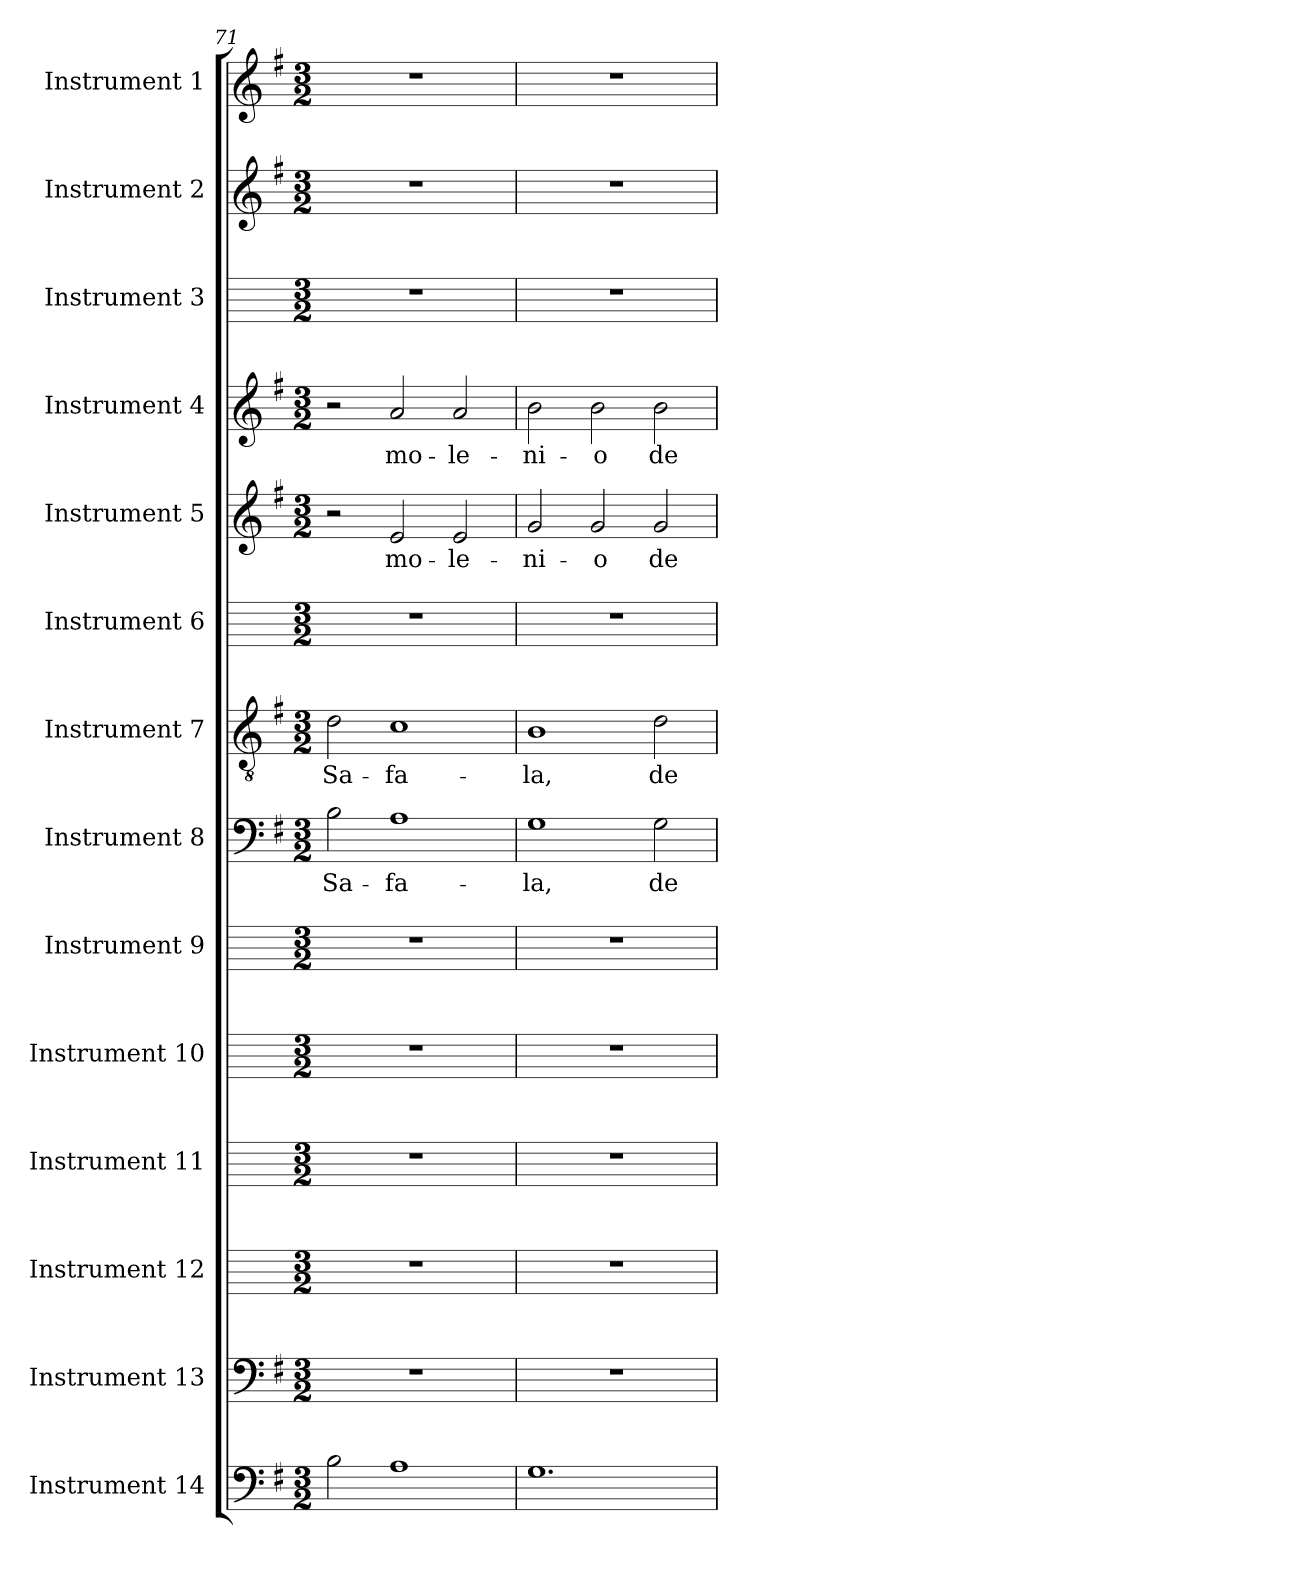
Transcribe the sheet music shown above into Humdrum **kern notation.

**kern	**kern	**kern	**kern	**kern	**kern	**kern	**text	**kern	**text	**kern	**kern	**text	**kern	**text	**kern	**kern	**kern
*part14	*part13	*part12	*part11	*part10	*part9	*part8	*part8	*part7	*part7	*part6	*part5	*part5	*part4	*part4	*part3	*part2	*part1
*staff14	*staff13	*staff12	*staff11	*staff10	*staff9	*staff8	*staff8	*staff7	*staff7	*staff6	*staff5	*staff5	*staff4	*staff4	*staff3	*staff2	*staff1
*I"Instrument 14	*I"Instrument 13	*I"Instrument 12	*I"Instrument 11	*I"Instrument 10	*I"Instrument 9	*I"Instrument 8	*	*I"Instrument 7	*	*I"Instrument 6	*I"Instrument 5	*	*I"Instrument 4	*	*I"Instrument 3	*I"Instrument 2	*I"Instrument 1
*clefF4	*clefF4	*	*	*	*	*clefF4	*	*clefGv2	*	*	*clefG2	*	*clefG2	*	*	*clefG2	*clefG2
*k[f#]	*k[f#]	*k[]	*k[]	*k[]	*k[]	*k[f#]	*	*k[f#]	*	*k[]	*k[f#]	*	*k[f#]	*	*k[]	*k[f#]	*k[f#]
*G:	*G:	*C:	*C:	*C:	*C:	*G:	*	*G:	*	*C:	*G:	*	*G:	*	*C:	*G:	*G:
*M3/2	*M3/2	*M3/2	*M3/2	*M3/2	*M3/2	*M3/2	*	*M3/2	*	*M3/2	*M3/2	*	*M3/2	*	*M3/2	*M3/2	*M3/2
=71	=71	=71	=71	=71	=71	=71	=71	=71	=71	=71	=71	=71	=71	=71	=71	=71	=71
!	!	!	!	!	!	!	!LO:LY:b:rj	!	!LO:LY:b:rj	!	!	!	!	!	!	!	!
2B\	1.r	1.r	1.r	1.r	1.r	2B\	Sa-	2d\	Sa-	1.r	2r	.	2r	.	1.r	1.r	1.r
!	!	!	!	!	!	!	!LO:LY:b:rj	!	!LO:LY:b:rj	!	!	!LO:LY:b:rj	!	!LO:LY:b:rj	!	!	!
1A	.	.	.	.	.	1A	-fa-	1c	-fa-	.	2e/	mo-	2a/	mo-	.	.	.
!	!	!	!	!	!	!	!	!	!	!	!	!LO:LY:b:rj	!	!LO:LY:b:rj	!	!	!
.	.	.	.	.	.	.	.	.	.	.	2e/	-le-	2a/	-le-	.	.	.
=72	=72	=72	=72	=72	=72	=72	=72	=72	=72	=72	=72	=72	=72	=72	=72	=72	=72
!	!	!	!	!	!	!	!LO:LY:b:rj	!	!LO:LY:b:rj	!	!	!LO:LY:b:rj	!	!LO:LY:b:rj	!	!	!
1.G	1.r	1.r	1.r	1.r	1.r	1G	-la,	1B	-la,	1.r	2g/	-ni-	2b\	-ni-	1.r	1.r	1.r
!	!	!	!	!	!	!	!	!	!	!	!	!LO:LY:b:rj	!	!LO:LY:b:rj	!	!	!
.	.	.	.	.	.	.	.	.	.	.	2g/	-o	2b\	-o	.	.	.
!	!	!	!	!	!	!	!LO:LY:b:rj	!	!LO:LY:b:rj	!	!	!LO:LY:b:rj	!	!LO:LY:b:rj	!	!	!
.	.	.	.	.	.	2G\	de	2d\	de	.	2g/	de	2b\	de	.	.	.
=	=	=	=	=	=	=	=	=	=	=	=	=	=	=	=	=	=
*-	*-	*-	*-	*-	*-	*-	*-	*-	*-	*-	*-	*-	*-	*-	*-	*-	*-
